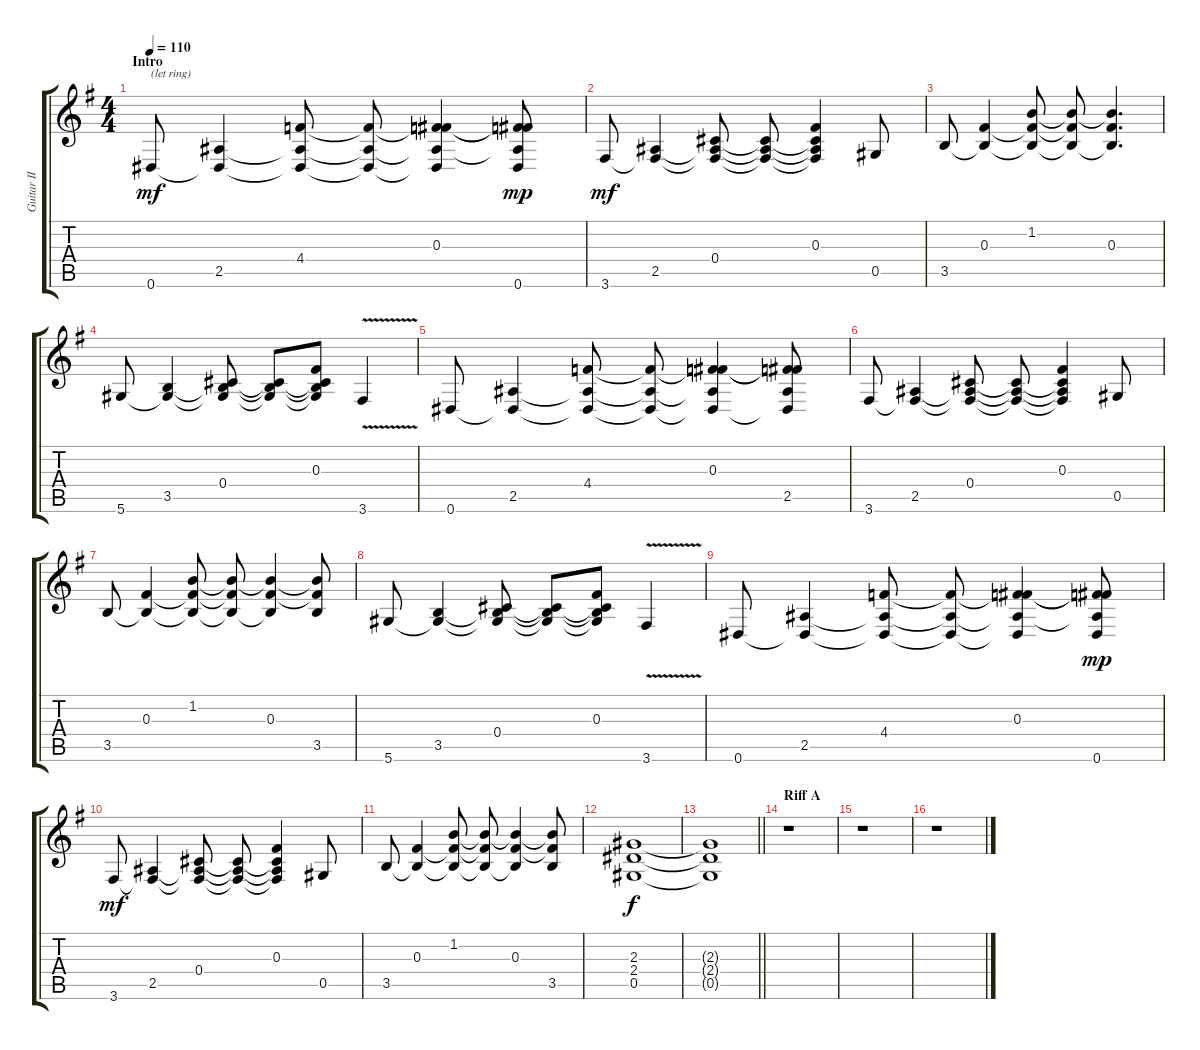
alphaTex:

\track ("Guitar II" "Guitar II") {instrument distortionguitar}
\staff {score tabs}
\tuning (Eb4 Bb3 Gb3 Db3 Ab2 Eb2) {hide}
\ts (4 4)
\section ("" "Intro")
\tempo 110
\clef g2
\ks eminor
0.6.8{txt "(let ring)" dy mf instrument distortionguitar} (2.5 0.6{t}).4 (4.4 2.5{t} 0.6{t}).8 (4.4{t} 2.5{t} 0.6{t}).8 (0.3 4.4{t} 2.5{t} 0.6{t}).4 (0.3{t} 4.4{t} 2.5{t} 0.6).8{dy mp} |
3.6.8{dy mf} (2.5 3.6{t}).4 (0.4 2.5{t} 3.6{t}).8 (0.4{t} 2.5{t} 3.6{t}).8 (0.3 0.4{t} 2.5{t} 3.6{t}).4 0.5.8 |
3.5.8 (0.3 3.5{t}).4 (1.2 0.3{t} 3.5{t}).8 (1.2{t} 0.3{t} 3.5{t}).8 (1.2{t} 0.3 3.5{t}).4{d} |
5.6.8 (3.5 5.6{t}).4 (0.4 3.5{t} 5.6{t}).8 (0.4{t} 3.5{t} 5.6{t}).8 (0.3 0.4{t} 3.5{t} 5.6{t}).8 3.6{v}.4 |
0.6.8 (2.5 0.6{t}).4 (4.4 2.5{t} 0.6{t}).8 (4.4{t} 2.5{t} 0.6{t}).8 (0.3 4.4{t} 2.5{t} 0.6{t}).4 (0.3{t} 4.4{t} 2.5 0.6{t}).8 |
3.6.8 (2.5 3.6{t}).4 (0.4 2.5{t} 3.6{t}).8 (0.4{t} 2.5{t} 3.6{t}).8 (0.3 0.4{t} 2.5{t} 3.6{t}).4 0.5.8 |
3.5.8 (0.3 3.5{t}).4 (1.2 0.3{t} 3.5{t}).8 (1.2{t} 0.3{t} 3.5{t}).8 (1.2{t} 0.3 3.5{t}).4 (1.2{t} 0.3{t} 3.5).8 |
5.6.8 (3.5 5.6{t}).4 (0.4 3.5{t} 5.6{t}).8 (0.4{t} 3.5{t} 5.6{t}).8 (0.3 0.4{t} 3.5{t} 5.6{t}).8 3.6{v}.4 |
0.6.8 (2.5 0.6{t}).4 (4.4 2.5{t} 0.6{t}).8 (4.4{t} 2.5{t} 0.6{t}).8 (0.3 4.4{t} 2.5{t} 0.6{t}).4 (0.3{t} 4.4{t} 2.5{t} 0.6).8{dy mp} |
3.6.8{dy mf} (2.5 3.6{t}).4 (0.4 2.5{t} 3.6{t}).8 (0.4{t} 2.5{t} 3.6{t}).8 (0.3 0.4{t} 2.5{t} 3.6{t}).4 0.5.8 |
3.5.8 (0.3 3.5{t}).4 (1.2 0.3{t} 3.5{t}).8 (1.2{t} 0.3{t} 3.5{t}).8 (1.2{t} 0.3 3.5{t}).4 (1.2{t} 0.3{t} 3.5).8 |
(2.3 2.4 0.5).1{dy f} |
\barLineRight lightlight
(2.3{t} 2.4{t} 0.5{t}).1 |
\section ("" "Riff A")
r.1 |
r.1 |
r.1
